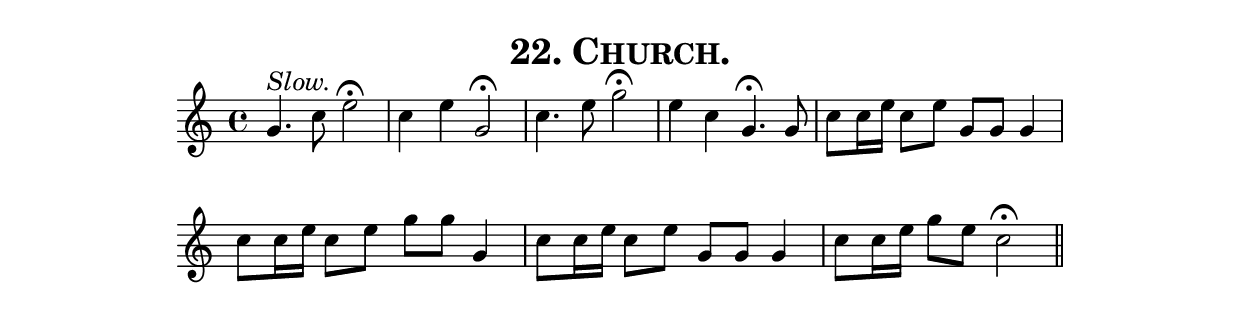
\version "2.10"
\paper{ line-width=15\cm indent=0\mm }

\header{ tagline="" title=\markup \smallCaps "22. Church." }

tempomark = s1*0^\markup { \large { \italic Slow. } }

\score {
 \new Staff \relative c'' {
  \set Staff.midiInstrument = #"trumpet"
  \set Score.barNumberVisibility = ##f
  \clef treble
  \key c \major
  \autoBeamOff
  \time 4/4
  \tempomark 

  g4. c8 e2 \fermata |
  c4 e g,2 \fermata |
  c4. e8 g2 \fermata |
  e4 c g4. \fermata g8 |
  c8[ c16 e] c8[ e] g,[ g] g4 |

  c8[ c16 e] c8[ e] g[ g] g,4 |
  c8[ c16 e] c8[ e] g,[ g] g4 |
  c8[ c16 e] g8[ e] c2 \fermata \bar "||"

 }
 \layout { }
 \midi { \tempo 4 = 84 }
}
